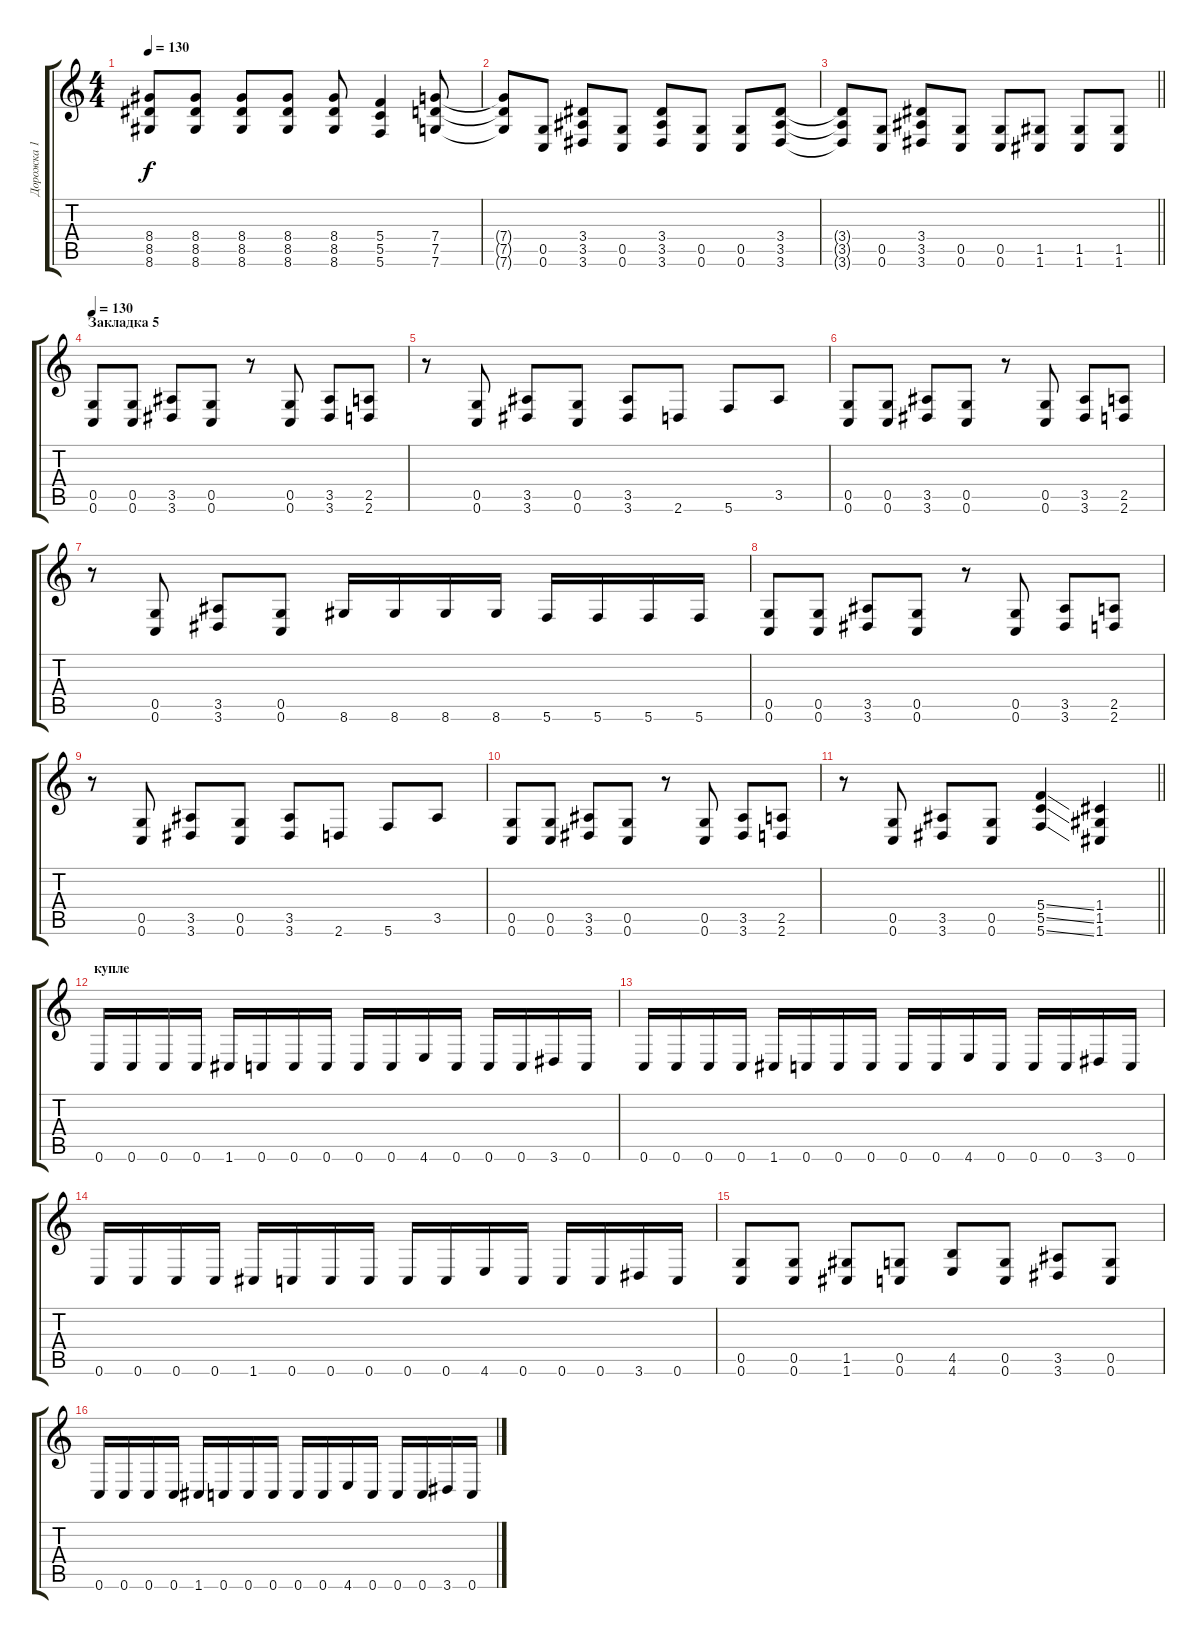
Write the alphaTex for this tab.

\track ("Дорожка 1" "Дорожка 1") {instrument acousticguitarsteel}
\staff {score tabs}
\tuning (D4 A3 F3 C3 G2 C2) {hide}
\ts (4 4)
\tempo 130
\clef g2
\ks c
(8.4 8.5 8.6).8{dy f} (8.4 8.5 8.6).8 (8.4 8.5 8.6).8 (8.4 8.5 8.6).8 (8.4 8.5 8.6).8 (5.4 5.5 5.6).4 (7.4 7.5 7.6).8 |
(7.4{t} 7.5{t} 7.6{t}).8 (0.5 0.6).8 (3.4 3.5 3.6).8 (0.5 0.6).8 (3.4 3.5 3.6).8 (0.5 0.6).8 (0.5 0.6).8 (3.4 3.5 3.6).8 |
\barLineRight lightlight
(3.4{t} 3.5{t} 3.6{t}).8 (0.5 0.6).8 (3.4 3.5 3.6).8 (0.5 0.6).8 (0.5 0.6).8 (1.5 1.6).8 (1.5 1.6).8 (1.5 1.6).8 |
\section ("" "Закладка 5")
\tempo 130
(0.5 0.6).8{instrument distortionguitar} (0.5 0.6).8 (3.5 3.6).8 (0.5 0.6).8 r.8 (0.5 0.6).8 (3.5 3.6).8 (2.5 2.6).8 |
r.8 (0.5 0.6).8 (3.5 3.6).8 (0.5 0.6).8 (3.5 3.6).8 2.6.8 5.6.8 3.5.8 |
(0.5 0.6).8 (0.5 0.6).8 (3.5 3.6).8 (0.5 0.6).8 r.8 (0.5 0.6).8 (3.5 3.6).8 (2.5 2.6).8 |
r.8 (0.5 0.6).8 (3.5 3.6).8 (0.5 0.6).8 8.6.16 8.6.16 8.6.16 8.6.16 5.6.16 5.6.16 5.6.16 5.6.16 |
(0.5 0.6).8 (0.5 0.6).8 (3.5 3.6).8 (0.5 0.6).8 r.8 (0.5 0.6).8 (3.5 3.6).8 (2.5 2.6).8 |
r.8 (0.5 0.6).8 (3.5 3.6).8 (0.5 0.6).8 (3.5 3.6).8 2.6.8 5.6.8 3.5.8 |
(0.5 0.6).8 (0.5 0.6).8 (3.5 3.6).8 (0.5 0.6).8 r.8 (0.5 0.6).8 (3.5 3.6).8 (2.5 2.6).8 |
\barLineRight lightlight
r.8 (0.5 0.6).8 (3.5 3.6).8 (0.5 0.6).8 (5.4{ss} 5.5{ss} 5.6{ss}).4 (1.4 1.5 1.6).4 |
\section ("" "купле")
0.6.16 0.6.16 0.6.16 0.6.16 1.6.16 0.6.16 0.6.16 0.6.16 0.6.16 0.6.16 4.6.16 0.6.16 0.6.16 0.6.16 3.6.16 0.6.16 |
0.6.16 0.6.16 0.6.16 0.6.16 1.6.16 0.6.16 0.6.16 0.6.16 0.6.16 0.6.16 4.6.16 0.6.16 0.6.16 0.6.16 3.6.16 0.6.16 |
0.6.16 0.6.16 0.6.16 0.6.16 1.6.16 0.6.16 0.6.16 0.6.16 0.6.16 0.6.16 4.6.16 0.6.16 0.6.16 0.6.16 3.6.16 0.6.16 |
(0.5 0.6).8 (0.5 0.6).8 (1.5 1.6).8 (0.5 0.6).8 (4.5 4.6).8 (0.5 0.6).8 (3.5 3.6).8 (0.5 0.6).8 |
0.6.16 0.6.16 0.6.16 0.6.16 1.6.16 0.6.16 0.6.16 0.6.16 0.6.16 0.6.16 4.6.16 0.6.16 0.6.16 0.6.16 3.6.16 0.6.16
